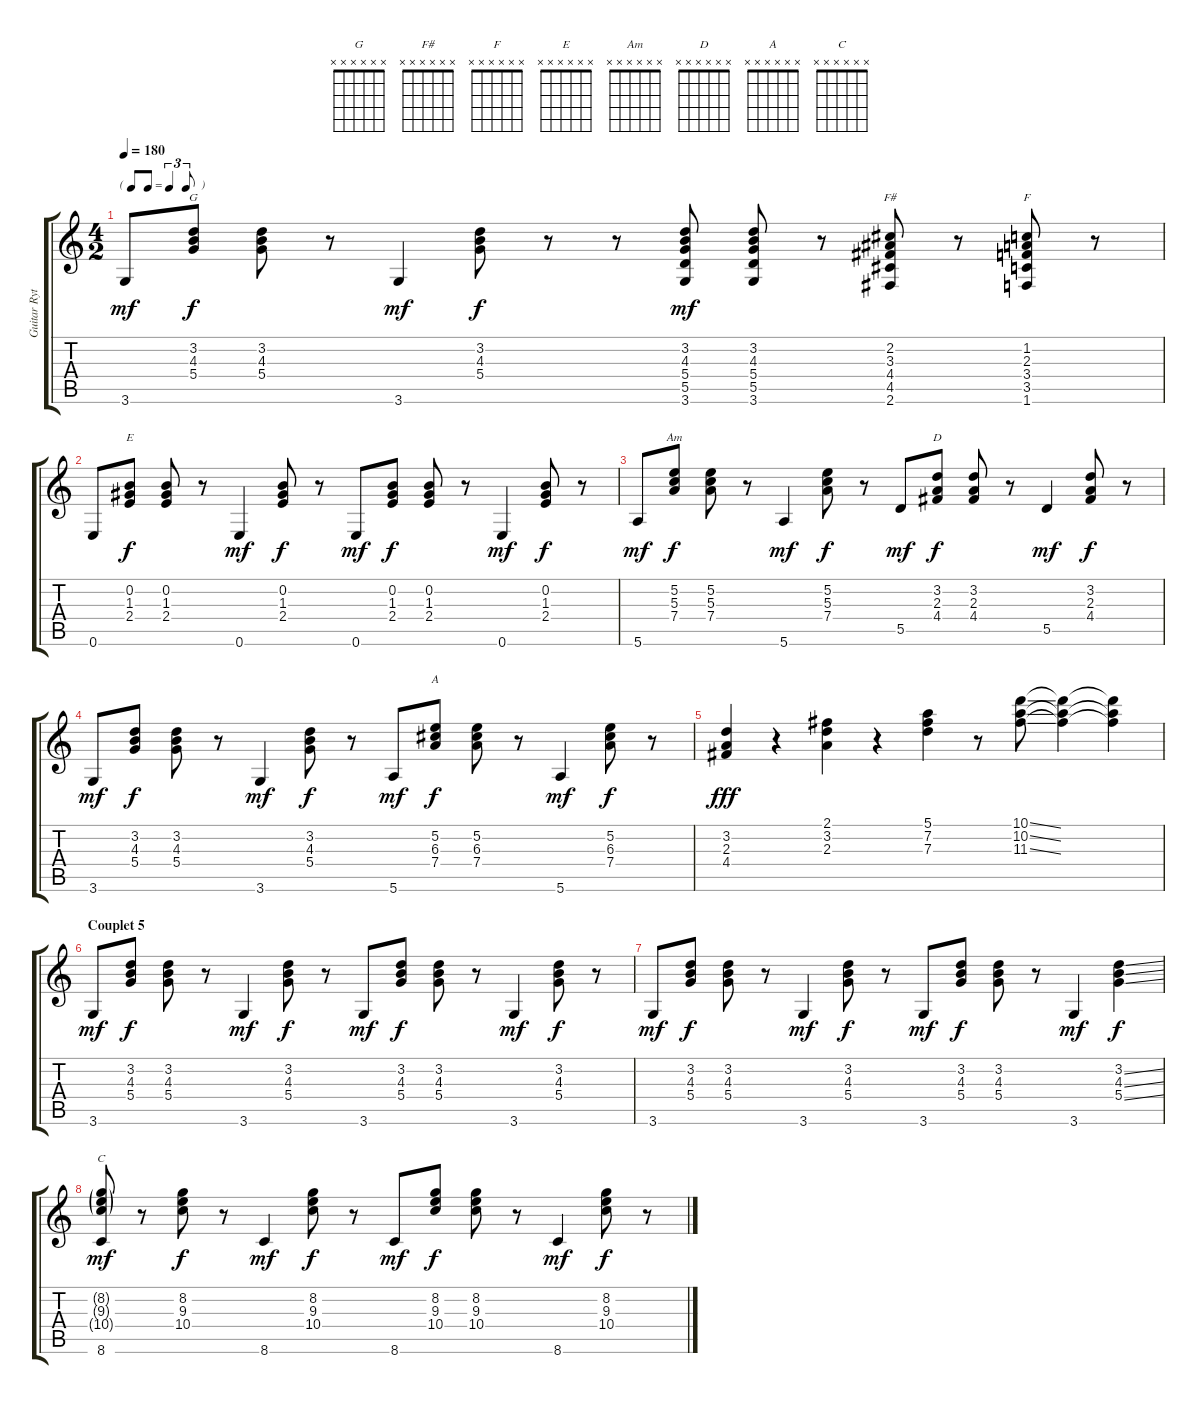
\track ("Guitar Rythm" "Guitar Ryt") {instrument electricguitarclean}
\staff {score tabs}
\tuning (E4 B3 G3 D3 A2 E2) {hide}
\chord ("G" x x x x x x) {firstfret 0}
\chord ("F#" x x x x x x) {firstfret 0}
\chord ("F" x x x x x x) {firstfret 0}
\chord ("E" x x x x x x) {firstfret 0}
\chord ("Am" x x x x x x) {firstfret 0}
\chord ("D" x x x x x x) {firstfret 0}
\chord ("A" x x x x x x) {firstfret 0}
\chord ("C" x x x x x x) {firstfret 0}
\ts (4 2)
\tf triplet8th
\tempo 180
\clef g2
\ks c
3.6.8{dy mf} (3.2 4.3 5.4).8{ch "G" dy f} (3.2 4.3 5.4).8 r.8 3.6.4{dy mf} (3.2 4.3 5.4).8{dy f} r.8 r.8 (3.2 4.3 5.4 5.5 3.6).8{dy mf} (3.2 4.3 5.4 5.5 3.6).8 r.8 (2.2 3.3 4.4 4.5 2.6).8{ch "F#"} r.8 (1.2 2.3 3.4 3.5 1.6).8{ch "F"} r.8 |
0.6.8 (0.2 1.3 2.4).8{ch "E" dy f} (0.2 1.3 2.4).8 r.8 0.6.4{dy mf} (0.2 1.3 2.4).8{dy f} r.8 0.6.8{dy mf} (0.2 1.3 2.4).8{dy f} (0.2 1.3 2.4).8 r.8 0.6.4{dy mf} (0.2 1.3 2.4).8{dy f} r.8 |
5.6.8{dy mf} (5.2 5.3 7.4).8{ch "Am" dy f} (5.2 5.3 7.4).8 r.8 5.6.4{dy mf} (5.2 5.3 7.4).8{dy f} r.8 5.5.8{dy mf} (3.2 2.3 4.4).8{ch "D" dy f} (3.2 2.3 4.4).8 r.8 5.5.4{dy mf} (3.2 2.3 4.4).8{dy f} r.8 |
3.6.8{dy mf} (3.2 4.3 5.4).8{dy f} (3.2 4.3 5.4).8 r.8 3.6.4{dy mf} (3.2 4.3 5.4).8{dy f} r.8 5.6.8{dy mf} (5.2 6.3 7.4).8{ch "A" dy f} (5.2 6.3 7.4).8 r.8 5.6.4{dy mf} (5.2 6.3 7.4).8{dy f} r.8 |
(3.2 2.3 4.4).4{dy fff volume 11} r.4 (2.1 3.2 2.3).4 r.4 (5.1 7.2 7.3).4 r.8 (10.1{ss} 10.2{ss} 11.3{ss}).8 (10.1{t} 10.2{t} 11.3{t}).4 (10.1{t} 10.2{t} 11.3{t}).4 |
\section ("" "Couplet 5")
3.6.8{dy mf volume 8} (3.2 4.3 5.4).8{dy f} (3.2 4.3 5.4).8 r.8 3.6.4{dy mf} (3.2 4.3 5.4).8{dy f} r.8 3.6.8{dy mf} (3.2 4.3 5.4).8{dy f} (3.2 4.3 5.4).8 r.8 3.6.4{dy mf} (3.2 4.3 5.4).8{dy f} r.8 |
3.6.8{dy mf} (3.2 4.3 5.4).8{dy f} (3.2 4.3 5.4).8 r.8 3.6.4{dy mf} (3.2 4.3 5.4).8{dy f} r.8 3.6.8{dy mf} (3.2 4.3 5.4).8{dy f} (3.2 4.3 5.4).8 r.8 3.6.4{dy mf} (3.2{ss} 4.3{ss} 5.4{ss}).4{dy f} |
(8.2{g} 9.3{g} 10.4{g} 8.6).8{ch "C" dy mf} r.8 (8.2 9.3 10.4).8{dy f} r.8 8.6.4{dy mf} (8.2 9.3 10.4).8{dy f} r.8 8.6.8{dy mf} (8.2 9.3 10.4).8{dy f} (8.2 9.3 10.4).8 r.8 8.6.4{dy mf} (8.2 9.3 10.4).8{dy f} r.8
